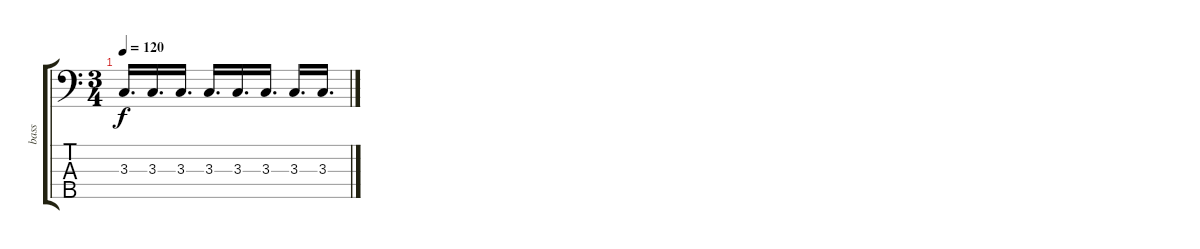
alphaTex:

\track ("bass" "bass") {instrument electricbassfinger}
\staff {score tabs}
\tuning (G2 D2 A1 E1 B0) {hide}
\ts (3 4)
\tempo 120
\clef f4
\ks c
3.3.16{d dy f} 3.3.16{d} 3.3.16{d} 3.3.16{d} 3.3.16{d} 3.3.16{d} 3.3.16{d} 3.3.16{d}
